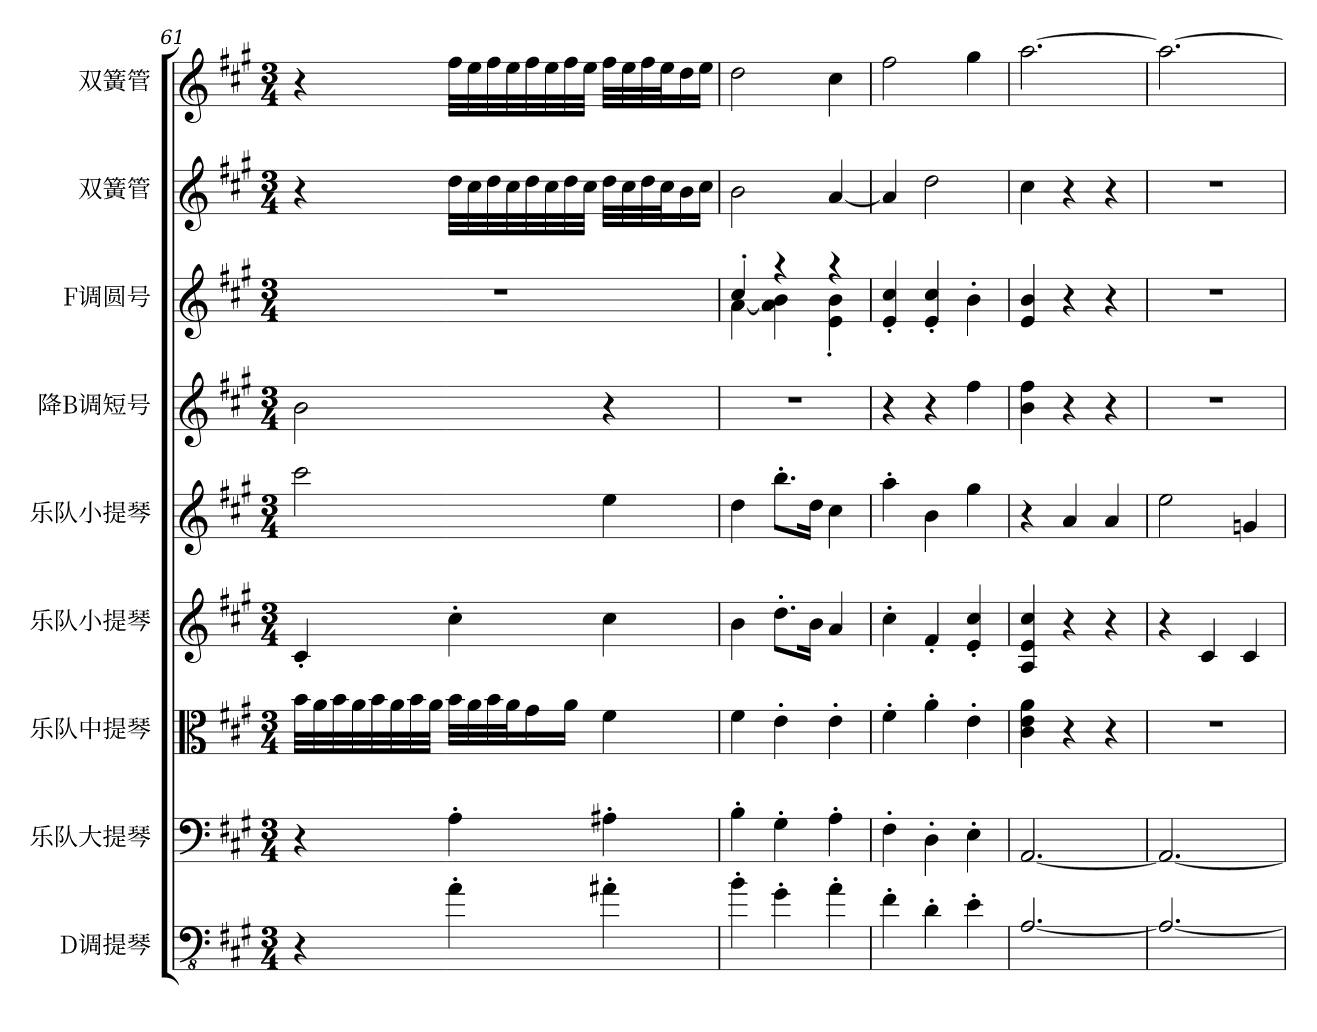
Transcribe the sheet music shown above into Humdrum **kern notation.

**kern	**kern	**kern	**kern	**kern	**kern	**kern	**kern	**kern
*part9	*part8	*part7	*part6	*part5	*part4	*part3	*part2	*part1
*staff9	*staff8	*staff7	*staff6	*staff5	*staff4	*staff3	*staff2	*staff1
*I"D调提琴	*I"乐队大提琴	*I"乐队中提琴	*I"乐队小提琴	*I"乐队小提琴	*I"降B调短号	*I"F调圆号	*I"双簧管	*I"双簧管
*clefFv4	*clefF4	*clefC3	*clefG2	*clefG2	*clefG2	*clefG2	*clefG2	*clefG2
*ITrd7c12	*	*	*	*	*ITrd1c2	*ITrd4c7	*	*
*k[f#c#g#]	*k[f#c#g#]	*k[f#c#g#]	*k[f#c#g#]	*k[f#c#g#]	*k[f#]	*k[f#c#]	*k[f#c#g#]	*k[f#c#g#]
*M3/4	*M3/4	*M3/4	*M3/4	*M3/4	*M3/4	*M3/4	*M3/4	*M3/4
=61	=61	=61	=61	=61	=61	=61	=61	=61
4r	4r	32b\LLL	4c#'/	2ccc#\	2a\	2.r	4r	4r
.	.	32a\	.	.	.	.	.	.
.	.	32b\	.	.	.	.	.	.
.	.	32a\	.	.	.	.	.	.
.	.	32b\	.	.	.	.	.	.
.	.	32a\	.	.	.	.	.	.
.	.	32b\	.	.	.	.	.	.
.	.	32a\JJJ	.	.	.	.	.	.
4AA'\	4A'\	32b\LLL	4cc#'\	.	.	.	32dd\LLL	32ff#\LLL
.	.	32a\	.	.	.	.	32cc#\	32ee\
.	.	32b\	.	.	.	.	32dd\	32ff#\
.	.	32a\J	.	.	.	.	32cc#\	32ee\
.	.	16g#\	.	.	.	.	32dd\	32ff#\
.	.	.	.	.	.	.	32cc#\	32ee\
.	.	16a\JJ	.	.	.	.	32dd\	32ff#\
.	.	.	.	.	.	.	32cc#\JJJ	32ee\JJJ
4AA#X'\	4A#X'\	4f#\	4cc#\	4ee\	4r	.	32dd\LLL	32ff#\LLL
.	.	.	.	.	.	.	32cc#\	32ee\
.	.	.	.	.	.	.	32dd\	32ff#\
.	.	.	.	.	.	.	32cc#\J	32ee\J
.	.	.	.	.	.	.	16b\	16dd\
.	.	.	.	.	.	.	16cc#\JJ	16ee\JJ
!!LO:PB:g=z
=62	=62	=62	=62	=62	=62	=62	=62	=62
*	*	*	*	*	*	*	*	*MM149
*	*	*	*	*	*	*^	*	*
4BB'\	4B'\	4f#\	4b\	4dd\	2.r	4f#'/	[4d\	2b\	2dd\
4GG#'\	4G#'\	4e'\	8.dd'\L	8.bb'\L	.	4r	4d\] 4e\	.	.
.	.	.	16b\Jk	16dd\Jk	.	.	.	.	.
4AA'\	4A'\	4e'\	4a/	4cc#\	.	4r	4A\' 4e\'	[4a/	4cc#\
*	*	*	*	*	*	*v	*v	*	*
=63	=63	=63	=63	=63	=63	=63	=63	=63
*	*	*	*	*	*	*	*	*MM144
4FF#'\	4F#'\	4f#'\	4cc#'\	4aa'\	4r	4A/' 4f#/'	4a/]	2ff#\
4DD'\	4D'\	4a'\	4f#'/	4b\	4r	4A/' 4f#/'	2dd\	.
4EE'\	4E'\	4e'\	4e/' 4cc#/'	4gg#\	4ee\	4e'\	.	4gg#\
=64	=64	=64	=64	=64	=64	=64	=64	=64
*	*	*	*	*	*	*	*	*MM149
[2.AAA/	[2.AA/	4c#\ 4e\ 4a\	4A/ 4e/ 4cc#/	4r	4a\ 4ee\	4A/ 4e/	4cc#\	[2.aa\
.	.	4r	4r	4a/	4r	4r	4r	.
.	.	4r	4r	4a/	4r	4r	4r	.
=65	=65	=65	=65	=65	=65	=65	=65	=65
2.AAA/_	2.AA/_	2.r	4r	2ee\	2.r	2.r	2.r	2.aa\_
.	.	.	4c#/	.	.	.	.	.
.	.	.	4c#/	4gn/	.	.	.	.
=	=	=	=	=	=	=	=	=
*-	*-	*-	*-	*-	*-	*-	*-	*-
